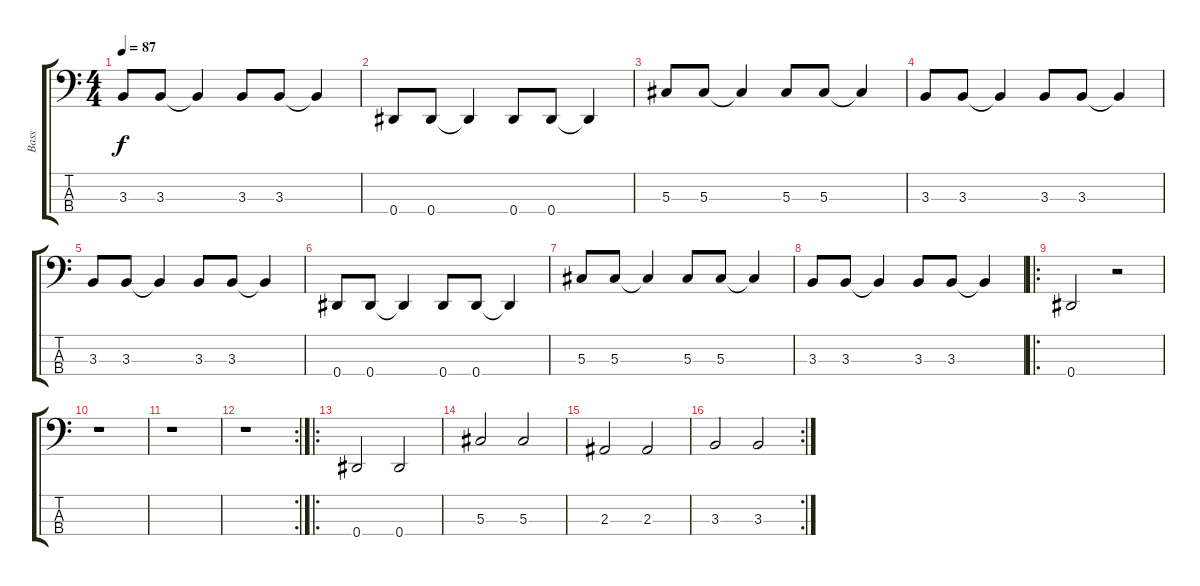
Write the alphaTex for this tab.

\track ("Bass" "Bass") {instrument electricbassfinger}
\staff {score tabs}
\tuning (Gb2 Db2 Ab1 Eb1) {hide}
\ts (4 4)
\tempo 87
\clef f4
\ks c
3.3.8{dy f} 3.3.8 3.3{t}.4 3.3.8 3.3.8 3.3{t}.4 |
0.4.8 0.4.8 0.4{t}.4 0.4.8 0.4.8 0.4{t}.4 |
5.3.8 5.3.8 5.3{t}.4 5.3.8 5.3.8 5.3{t}.4 |
3.3.8 3.3.8 3.3{t}.4 3.3.8 3.3.8 3.3{t}.4 |
3.3.8 3.3.8 3.3{t}.4 3.3.8 3.3.8 3.3{t}.4 |
0.4.8 0.4.8 0.4{t}.4 0.4.8 0.4.8 0.4{t}.4 |
5.3.8 5.3.8 5.3{t}.4 5.3.8 5.3.8 5.3{t}.4 |
3.3.8 3.3.8 3.3{t}.4 3.3.8 3.3.8 3.3{t}.4 |
\ro
0.4.2 r.2 |
r.1 |
r.1 |
\rc 2
r.1 |
\ro
0.4.2 0.4.2 |
5.3.2 5.3.2 |
2.3.2 2.3.2 |
\rc 2
3.3.2 3.3.2
